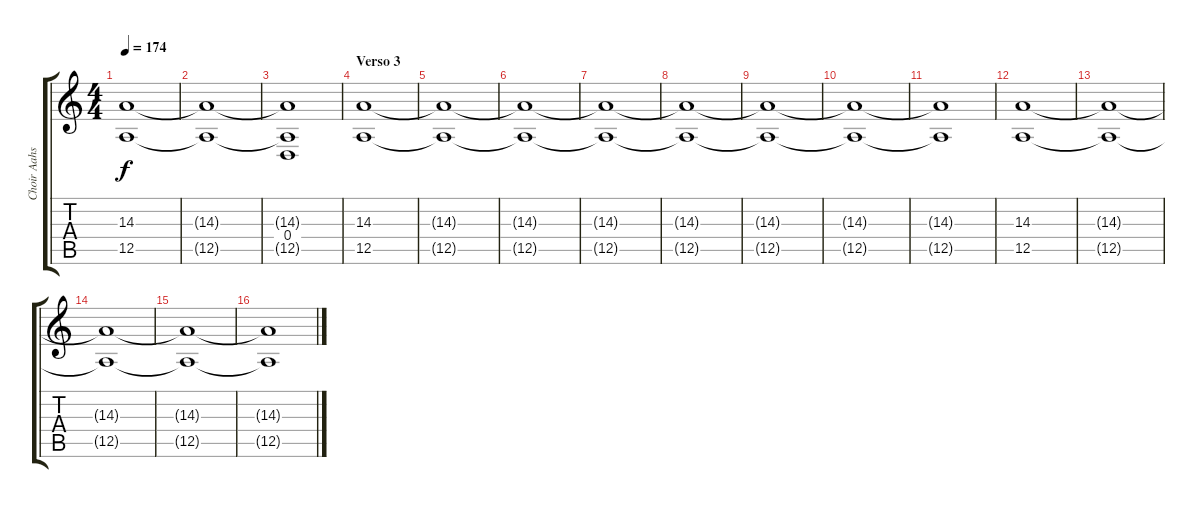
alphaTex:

\track ("Choir Aahs" "Choir Aahs") {instrument choiraahs}
\staff {score tabs}
\tuning (E4 B3 G3 D3 A2 E2) {hide}
\ts (4 4)
\tempo 174
\clef g2
\ks c
(14.3{t} 12.5{t}).1{dy f} |
(14.3{t} 12.5{t}).1 |
(14.3{t} 0.4 12.5{t}).1 |
\section ("" "Verso 3")
(14.3 12.5).1{volume 9} |
(14.3{t} 12.5{t}).1 |
(14.3{t} 12.5{t}).1 |
(14.3{t} 12.5{t}).1 |
(14.3{t} 12.5{t}).1 |
(14.3{t} 12.5{t}).1 |
(14.3{t} 12.5{t}).1 |
(14.3{t} 12.5{t}).1 |
(14.3 12.5).1{volume 9} |
(14.3{t} 12.5{t}).1 |
(14.3{t} 12.5{t}).1 |
(14.3{t} 12.5{t}).1 |
(14.3{t} 12.5{t}).1
